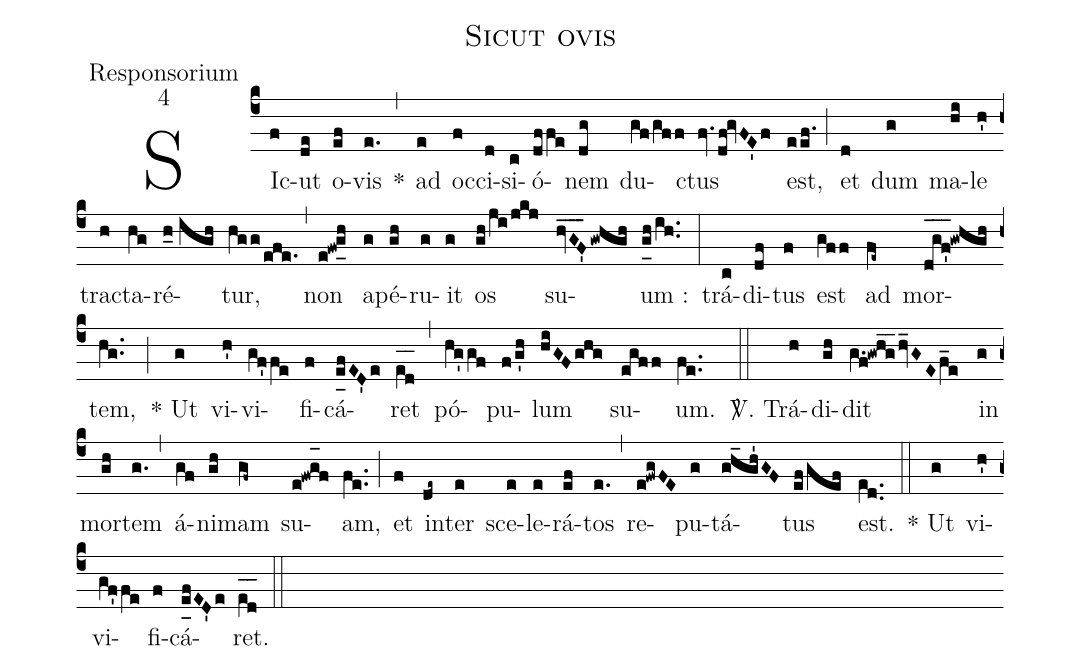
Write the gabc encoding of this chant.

name:Sicut ovis;
office-part:Responsorium;
mode:4;
%%
(c4) SIc(f)ut(de) o(ef)vis(e.) *(,) ad(e) oc(f)ci(d)si(c)ó(dffe)nem(dg) du(gf/gff)ctus(fv.df!gvFE'f) est,(eef.) (;) et(d) dum(g) ma(hi)le(h') tra(h)cta(hg)ré(h_0//igh)tur,(hgg/efe.) (,) non(e!fw!g_[uh:l]h) a(g)pé(gh)ru(g)it(g) os(gh/ji/jkj) su(hv_G_F'_3gwhgh)um :(g_[uh:l]h/ih..) (:) trá(c)di(df)tus(f) est(gff) ad(fe~) mor(d_[oh:h]g_[oh:h]f'_[oh:h]!gwhgh)tem,(hg..) (;) * Ut(g) vi(h')vi(gf'fe)fi(f)cá(e_[uh:l]fED'e)ret(e_[oh:h][ll:1]d_[oh:h]) (,) pó(hg'gf)pu(f/g'h)lum(hiGFghg) su(egff)um.(fe..) (::)
<sp>V/</sp>. Trá(h)di(gh)dit(g.f!gwh_g_2hv_GEf_e) in(g) mor(gh)tem(g.) (,) á(gf)ni(gh)mam(gf~) su(e!fwg_[oh:h]f)am,(fe..) (;) et(f) in(de~)ter(e) sce(e)le(e)rá(ef)tos(e.) (,) re(e!fwgFE)pu(g)tá(gh_gh'GF)tus(ef/gef) est.(e[ll:1]d..) (::) * Ut(g) vi(h')vi(gf'fe)fi(f)cá(e_[uh:l]fED'e)ret.(e_[oh:h][ll:1]d_[oh:h]) (::)
